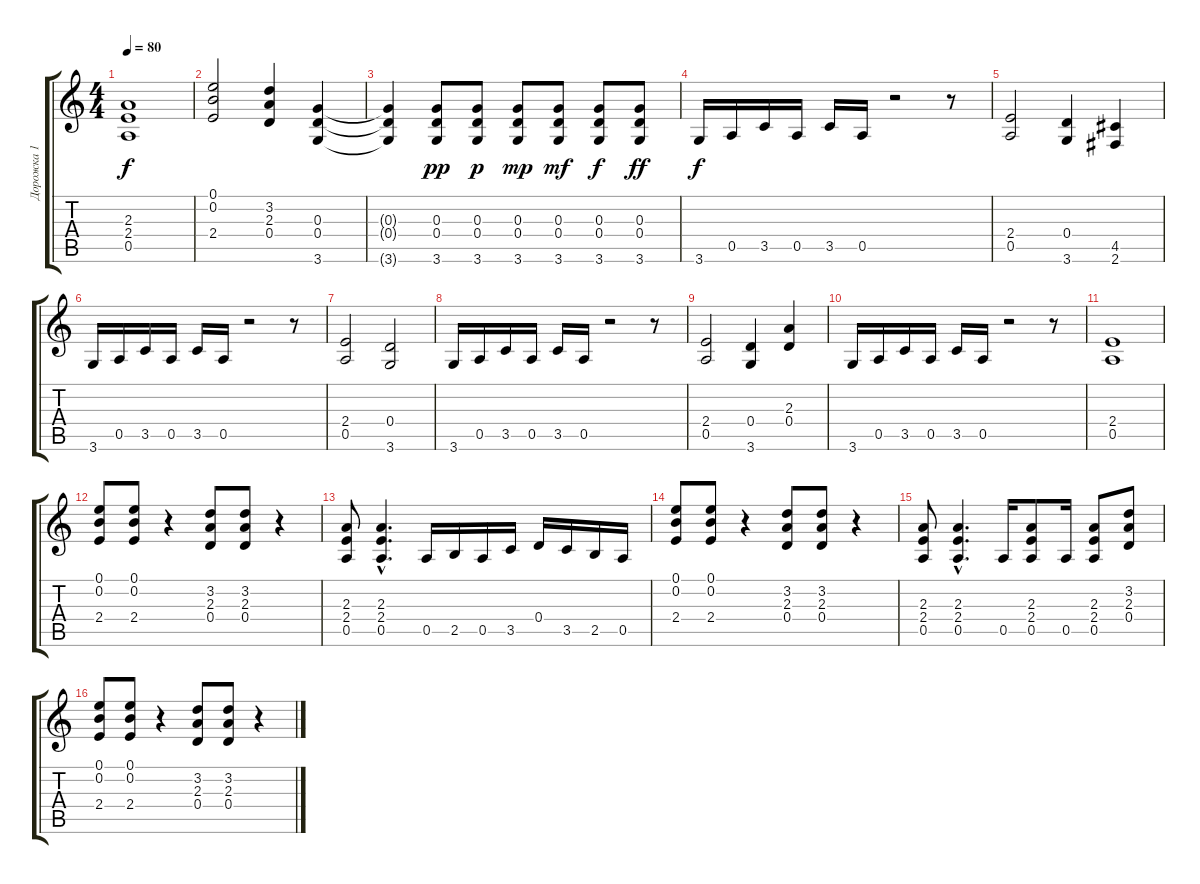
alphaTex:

\track ("Дорожка 1" "Дорожка 1") {instrument distortionguitar}
\staff {score tabs}
\tuning (E4 B3 G3 D3 A2 E2) {hide}
\ts (4 4)
\tempo 80
\clef g2
\ks c
(2.3{t} 2.4{t} 0.5{t}).1{dy f} |
(0.1 0.2 2.4).2 (3.2 2.3 0.4).4 (0.3 0.4 3.6).4 |
(0.3{t} 0.4{t} 3.6{t}).4 (0.3 0.4 3.6).8{dy pp} (0.3 0.4 3.6).8{dy p} (0.3 0.4 3.6).8{dy mp} (0.3 0.4 3.6).8{dy mf} (0.3 0.4 3.6).8{dy f} (0.3 0.4 3.6).8{dy ff} |
3.6.16{dy f} 0.5.16 3.5.16 0.5.16 3.5.16 0.5.16 r.2 r.8 |
(2.4 0.5).2 (0.4 3.6).4 (4.5 2.6).4 |
3.6.16 0.5.16 3.5.16 0.5.16 3.5.16 0.5.16 r.2 r.8 |
(2.4 0.5).2 (0.4 3.6).2 |
3.6.16 0.5.16 3.5.16 0.5.16 3.5.16 0.5.16 r.2 r.8 |
(2.4 0.5).2 (0.4 3.6).4 (2.3 0.4).4 |
3.6.16 0.5.16 3.5.16 0.5.16 3.5.16 0.5.16 r.2 r.8 |
(2.4 0.5).1 |
(0.1 0.2 2.4).8 (0.1 0.2 2.4).8 r.4 (3.2 2.3 0.4).8 (3.2 2.3 0.4).8 r.4 |
(2.3 2.4 0.5).8 (2.3{hac} 2.4{hac} 0.5{hac}).4{d} 0.5.16 2.5.16 0.5.16 3.5.16 0.4.16 3.5.16 2.5.16 0.5.16 |
(0.1 0.2 2.4).8 (0.1 0.2 2.4).8 r.4 (3.2 2.3 0.4).8 (3.2 2.3 0.4).8 r.4 |
(2.3 2.4 0.5).8 (2.3{hac} 2.4{hac} 0.5{hac}).4{d} 0.5.16 (2.3 2.4 0.5).8 0.5.16 (2.3 2.4 0.5).8 (3.2 2.3 0.4).8 |
(0.1 0.2 2.4).8 (0.1 0.2 2.4).8 r.4 (3.2 2.3 0.4).8 (3.2 2.3 0.4).8 r.4
